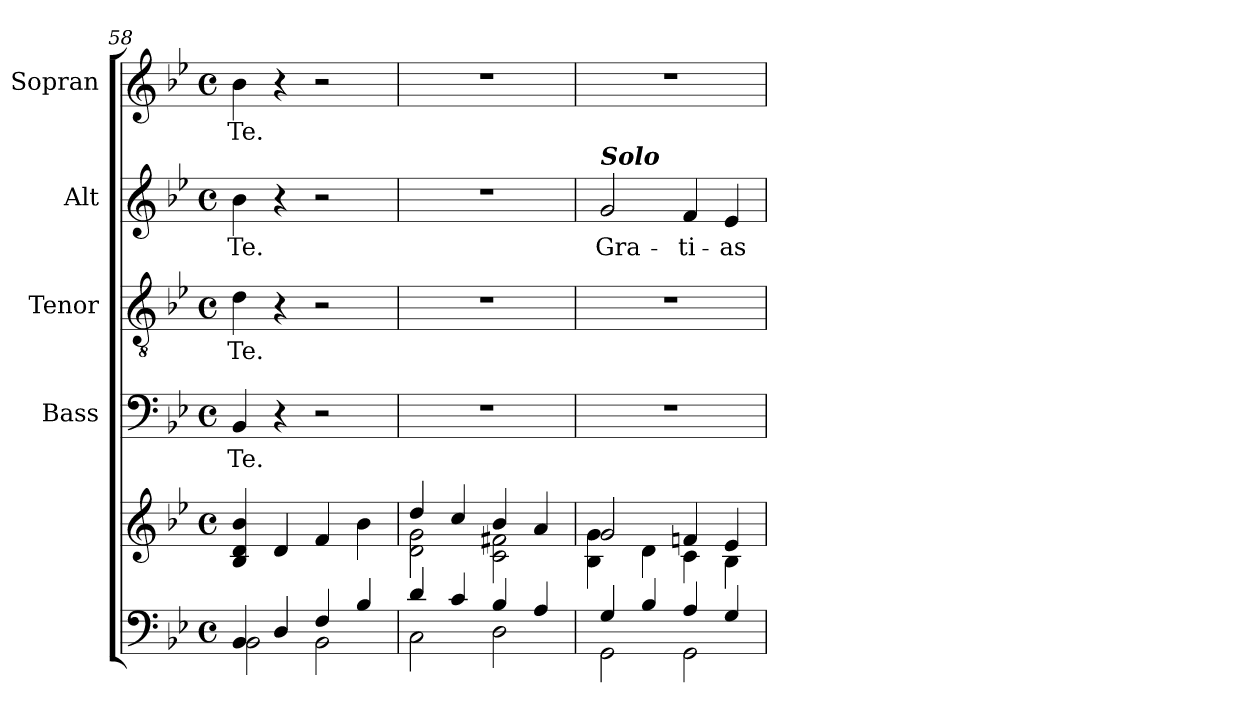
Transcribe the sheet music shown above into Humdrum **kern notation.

**kern	**kern	**kern	**text	**kern	**text	**kern	**text	**kern	**text
*part5	*part5	*part4	*part4	*part3	*part3	*part2	*part2	*part1	*part1
*staff6	*staff5	*staff4	*staff4	*staff3	*staff3	*staff2	*staff2	*staff1	*staff1
*	*	*I"Bass	*	*I"Tenor	*	*I"Alt	*	*I"Sopran	*
*	*	*I'B.	*	*I'T.	*	*I'A.	*	*I'S.	*
!!LO:PB:g=z
*clefF4	*clefG2	*clefF4	*	*clefGv2	*	*clefG2	*	*clefG2	*
*k[b-e-]	*k[b-e-]	*k[b-e-]	*	*k[b-e-]	*	*k[b-e-]	*	*k[b-e-]	*
*B-:	*B-:	*B-:	*	*B-:	*	*B-:	*	*B-:	*
*M4/4	*M4/4	*M4/4	*	*M4/4	*	*M4/4	*	*M4/4	*
*met(c)	*met(c)	*met(c)	*	*met(c)	*	*met(c)	*	*met(c)	*
=58	=58	=58	=58	=58	=58	=58	=58	=58	=58
*^	*	*	*	*	*	*	*	*	*
!	!	!	!	!LO:LY:b	!	!LO:LY:b	!	!LO:LY:b	!	!LO:LY:b
4BB-/	2BB-\	4B-/ 4d/ 4b-/	4BB-/	Te.	4d\	Te.	4b-\	Te.	4b-\	Te.
4D/	.	4d/	4r	.	4r	.	4r	.	4r	.
4F/	2BB-\	4f/	2r	.	2r	.	2r	.	2r	.
4B-/	.	4b-\	.	.	.	.	.	.	.	.
=59	=59	=59	=59	=59	=59	=59	=59	=59	=59	=59
*	*	*^	*	*	*	*	*	*	*	*
4d/	2C\	4dd/	2d\ 2g\	1r	.	1r	.	1r	.	1r	.
4c/	.	4cc/	.	.	.	.	.	.	.	.	.
4B-/	2D\	4b-/	2c\ 2f#X\	.	.	.	.	.	.	.	.
4A/	.	4a/	.	.	.	.	.	.	.	.	.
=60	=60	=60	=60	=60	=60	=60	=60	=60	=60	=60	=60
!	!	!	!	!	!	!	!	!LO:TX:a:Bi:t=Solo	!	!	!
!	!	!	!	!	!	!	!	!	!LO:LY:b	!	!
4G/	2GG\	2g/	4B-\ 4g\	1r	.	1r	.	2g/	Gra-	1r	.
4B-/	.	.	4d\	.	.	.	.	.	.	.	.
!	!	!	!	!	!	!	!	!	!LO:LY:b	!	!
4A/	2GG\	4fn/	4c\	.	.	.	.	4f/	-ti-	.	.
!	!	!	!	!	!	!	!	!	!LO:LY:b	!	!
4G/	.	4e-/	4B-\	.	.	.	.	4e-/	-as	.	.
*v	*v	*	*	*	*	*	*	*	*	*	*
*	*v	*v	*	*	*	*	*	*	*	*
=	=	=	=	=	=	=	=	=	=
*-	*-	*-	*-	*-	*-	*-	*-	*-	*-
